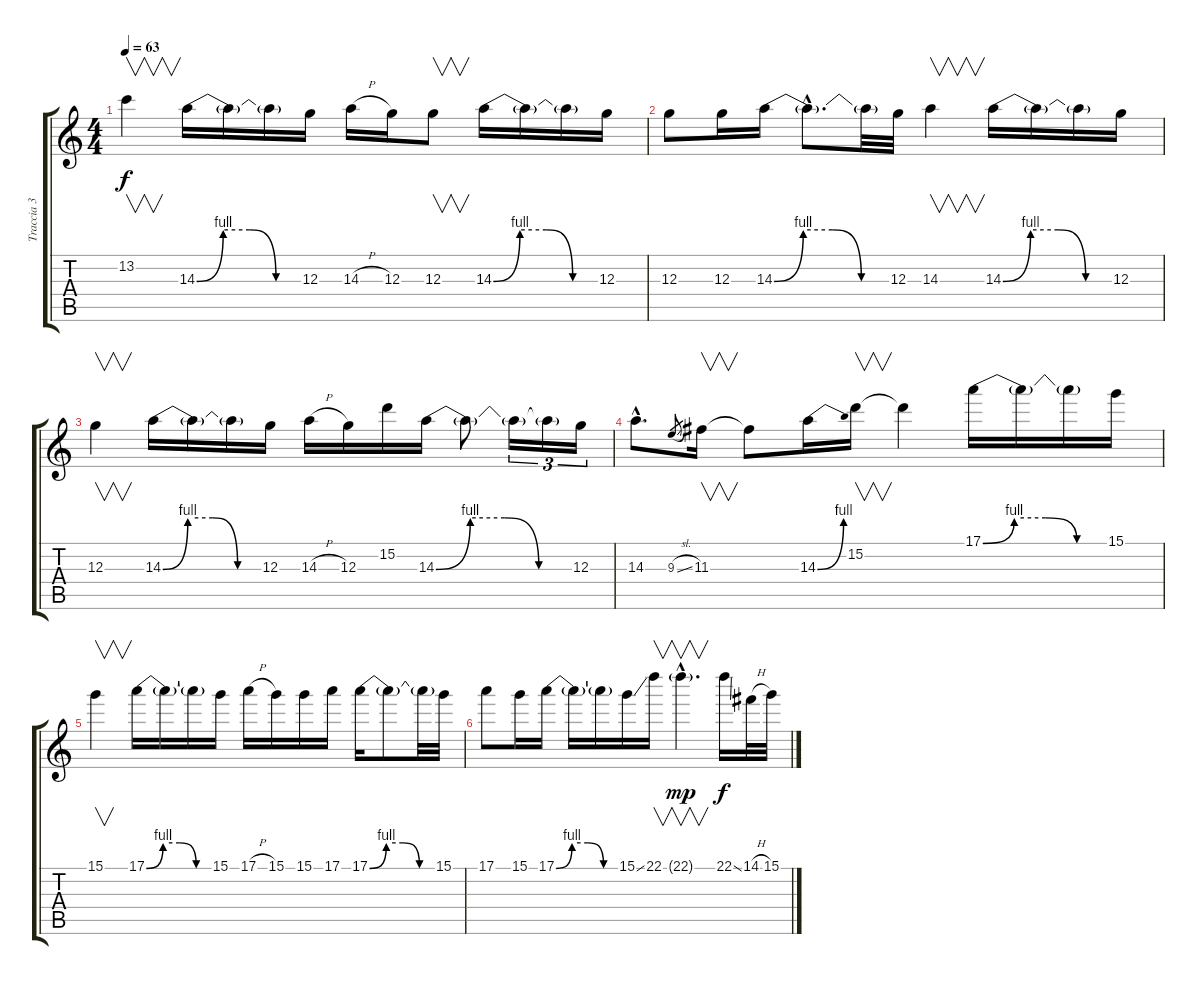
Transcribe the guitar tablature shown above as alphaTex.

\track ("Traccia 3" "Traccia 3") {instrument distortionguitar}
\staff {score tabs}
\tuning (E4 B3 G3 D3 A2 E2) {hide}
\ts (4 4)
\tempo 63
\clef g2
\ks c
13.2.4{v dy f volume 10} 14.3{be (custom 0 0 15 4 30 4 45 0 60 0)}.16 14.3{t}.16 14.3{t}.16 12.3.16 14.3{h}.16 12.3.16 12.3.8{v} 14.3{be (custom 0 0 15 4 30 4 45 0 60 0)}.16 14.3{t}.16 14.3{t}.16 12.3.16 |
12.3.8{volume 8} 12.3.16 14.3{be (custom 0 0 15 4 30 4 45 0 60 0)}.16 14.3{hac t}.8{d} 14.3{t}.32 12.3.32 14.3.4{v} 14.3{be (custom 0 0 15 4 30 4 45 0 60 0)}.16 14.3{t}.16 14.3{t}.16 12.3.16 |
12.3.4{v volume 6} 14.3{be (custom 0 0 15 4 30 4 45 0 60 0)}.16 14.3{t}.16 14.3{t}.16 12.3.16 14.3{h}.16 12.3.16 15.2.16 14.3{be (custom 0 0 15 4 30 4 45 0 60 0)}.16 14.3{t}.8 14.3{t}.16{tu (3 2)} 14.3{t}.16{tu (3 2)} 12.3.16{tu (3 2)} |
14.3{hac}.8{d volume 4} 9.3{sl}.8{gr} 11.3.16{v} 11.3{t}.8 14.3{be (bend 0 0 60 4)}.16 15.2.16{v} 15.2{t}.4 17.1{be (custom 0 0 15 4 30 4 45 0 60 0)}.16 17.1{t}.16 17.1{t}.16 15.1.16 |
15.1.4{v volume 2} 17.1{be (custom 0 0 15 4 30 4 45 0 60 0)}.16 17.1{t}.16 17.1{t}.16 15.1.16 17.1{h}.16 15.1.16 15.1.16 17.1.16 17.1{be (custom 0 0 15 4 30 4 45 0 60 0)}.16 17.1{t}.8 17.1{t}.32 15.1.32 |
17.1.8 15.1.16 17.1{be (custom 0 0 15 4 30 4 45 0 60 0)}.16 17.1{t}.16 17.1{t}.16 15.1{ss}.16 22.1.16{v} 22.1{g hac}.4{v d dy mp volume 1} 22.1{ss}.16{dy f} 14.1{h}.32 15.1.32
